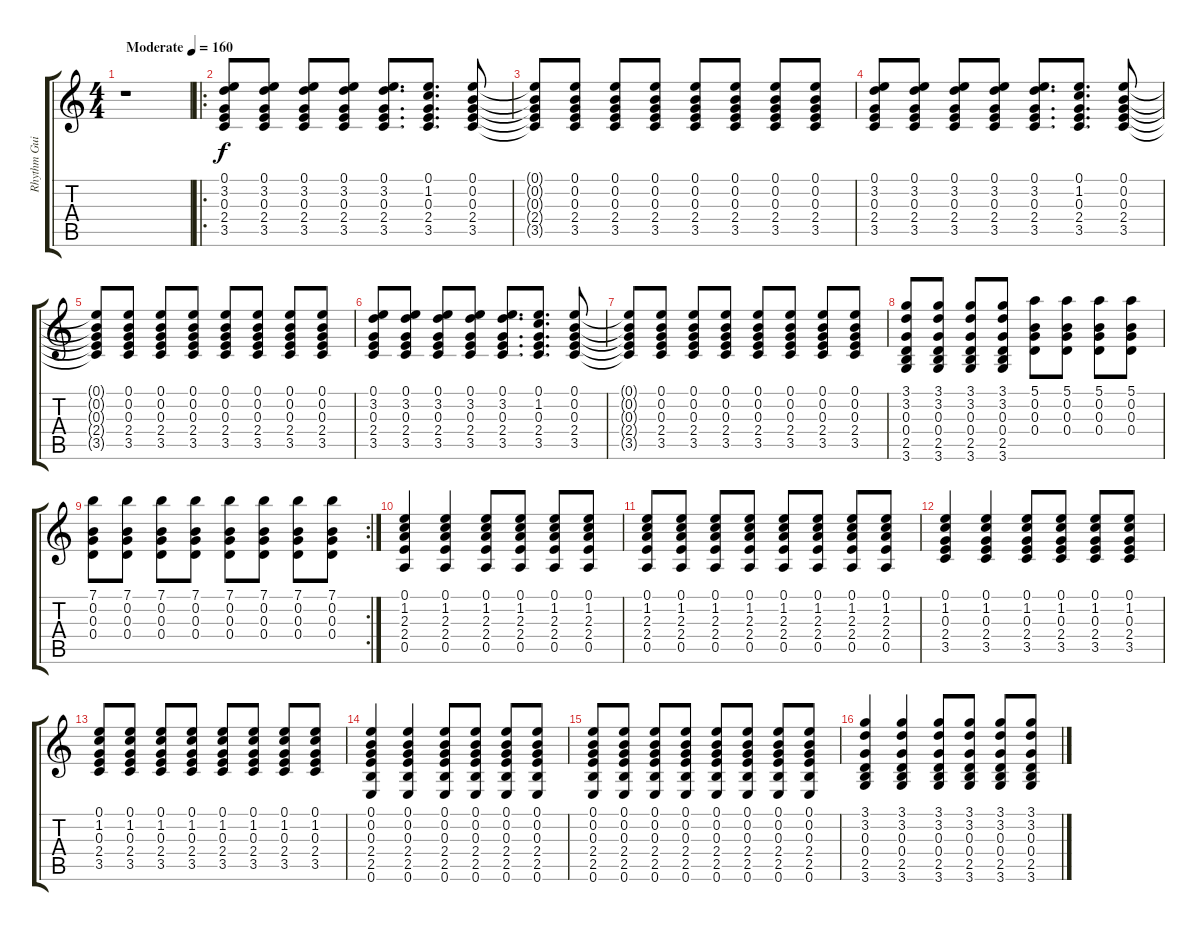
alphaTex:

\track ("Rhythm Guitar" "Rhythm Gui") {instrument acousticguitarsteel}
\staff {score tabs}
\tuning (E4 B3 G3 D3 A2 E2) {hide}
\ts (4 4)
\tempo (160 "Moderate")
\clef g2
\ks c
r.1{dy f instrument acousticguitarsteel} |
\ro
(0.1 3.2 0.3 2.4 3.5).8 (0.1 3.2 0.3 2.4 3.5).8 (0.1 3.2 0.3 2.4 3.5).8 (0.1 3.2 0.3 2.4 3.5).8 (0.1 3.2 0.3 2.4 3.5).8{d} (0.1 1.2 0.3 2.4 3.5).8{d} (0.1 0.2 0.3 2.4 3.5).8 |
(0.1{t} 0.2{t} 0.3{t} 2.4{t} 3.5{t}).8 (0.1 0.2 0.3 2.4 3.5).8 (0.1 0.2 0.3 2.4 3.5).8 (0.1 0.2 0.3 2.4 3.5).8 (0.1 0.2 0.3 2.4 3.5).8 (0.1 0.2 0.3 2.4 3.5).8 (0.1 0.2 0.3 2.4 3.5).8 (0.1 0.2 0.3 2.4 3.5).8 |
(0.1 3.2 0.3 2.4 3.5).8 (0.1 3.2 0.3 2.4 3.5).8 (0.1 3.2 0.3 2.4 3.5).8 (0.1 3.2 0.3 2.4 3.5).8 (0.1 3.2 0.3 2.4 3.5).8{d} (0.1 1.2 0.3 2.4 3.5).8{d} (0.1 0.2 0.3 2.4 3.5).8 |
(0.1{t} 0.2{t} 0.3{t} 2.4{t} 3.5{t}).8 (0.1 0.2 0.3 2.4 3.5).8 (0.1 0.2 0.3 2.4 3.5).8 (0.1 0.2 0.3 2.4 3.5).8 (0.1 0.2 0.3 2.4 3.5).8 (0.1 0.2 0.3 2.4 3.5).8 (0.1 0.2 0.3 2.4 3.5).8 (0.1 0.2 0.3 2.4 3.5).8 |
(0.1 3.2 0.3 2.4 3.5).8 (0.1 3.2 0.3 2.4 3.5).8 (0.1 3.2 0.3 2.4 3.5).8 (0.1 3.2 0.3 2.4 3.5).8 (0.1 3.2 0.3 2.4 3.5).8{d} (0.1 1.2 0.3 2.4 3.5).8{d} (0.1 0.2 0.3 2.4 3.5).8 |
(0.1{t} 0.2{t} 0.3{t} 2.4{t} 3.5{t}).8 (0.1 0.2 0.3 2.4 3.5).8 (0.1 0.2 0.3 2.4 3.5).8 (0.1 0.2 0.3 2.4 3.5).8 (0.1 0.2 0.3 2.4 3.5).8 (0.1 0.2 0.3 2.4 3.5).8 (0.1 0.2 0.3 2.4 3.5).8 (0.1 0.2 0.3 2.4 3.5).8 |
(3.1 3.2 0.3 0.4 2.5 3.6).8 (3.1 3.2 0.3 0.4 2.5 3.6).8 (3.1 3.2 0.3 0.4 2.5 3.6).8 (3.1 3.2 0.3 0.4 2.5 3.6).8 (5.1 0.2 0.3 0.4).8 (5.1 0.2 0.3 0.4).8 (5.1 0.2 0.3 0.4).8 (5.1 0.2 0.3 0.4).8 |
\rc 2
(7.1 0.2 0.3 0.4).8 (7.1 0.2 0.3 0.4).8 (7.1 0.2 0.3 0.4).8 (7.1 0.2 0.3 0.4).8 (7.1 0.2 0.3 0.4).8 (7.1 0.2 0.3 0.4).8 (7.1 0.2 0.3 0.4).8 (7.1 0.2 0.3 0.4).8 |
(0.1 1.2 2.3 2.4 0.5).4 (0.1 1.2 2.3 2.4 0.5).4 (0.1 1.2 2.3 2.4 0.5).8 (0.1 1.2 2.3 2.4 0.5).8 (0.1 1.2 2.3 2.4 0.5).8 (0.1 1.2 2.3 2.4 0.5).8 |
(0.1 1.2 2.3 2.4 0.5).8 (0.1 1.2 2.3 2.4 0.5).8 (0.1 1.2 2.3 2.4 0.5).8 (0.1 1.2 2.3 2.4 0.5).8 (0.1 1.2 2.3 2.4 0.5).8 (0.1 1.2 2.3 2.4 0.5).8 (0.1 1.2 2.3 2.4 0.5).8 (0.1 1.2 2.3 2.4 0.5).8 |
(0.1 1.2 0.3 2.4 3.5).4 (0.1 1.2 0.3 2.4 3.5).4 (0.1 1.2 0.3 2.4 3.5).8 (0.1 1.2 0.3 2.4 3.5).8 (0.1 1.2 0.3 2.4 3.5).8 (0.1 1.2 0.3 2.4 3.5).8 |
(0.1 1.2 0.3 2.4 3.5).8 (0.1 1.2 0.3 2.4 3.5).8 (0.1 1.2 0.3 2.4 3.5).8 (0.1 1.2 0.3 2.4 3.5).8 (0.1 1.2 0.3 2.4 3.5).8 (0.1 1.2 0.3 2.4 3.5).8 (0.1 1.2 0.3 2.4 3.5).8 (0.1 1.2 0.3 2.4 3.5).8 |
(0.1 0.2 0.3 2.4 2.5 0.6).4 (0.1 0.2 0.3 2.4 2.5 0.6).4 (0.1 0.2 0.3 2.4 2.5 0.6).8 (0.1 0.2 0.3 2.4 2.5 0.6).8 (0.1 0.2 0.3 2.4 2.5 0.6).8 (0.1 0.2 0.3 2.4 2.5 0.6).8 |
(0.1 0.2 0.3 2.4 2.5 0.6).8 (0.1 0.2 0.3 2.4 2.5 0.6).8 (0.1 0.2 0.3 2.4 2.5 0.6).8 (0.1 0.2 0.3 2.4 2.5 0.6).8 (0.1 0.2 0.3 2.4 2.5 0.6).8 (0.1 0.2 0.3 2.4 2.5 0.6).8 (0.1 0.2 0.3 2.4 2.5 0.6).8 (0.1 0.2 0.3 2.4 2.5 0.6).8 |
(3.1 3.2 0.3 0.4 2.5 3.6).4 (3.1 3.2 0.3 0.4 2.5 3.6).4 (3.1 3.2 0.3 0.4 2.5 3.6).8 (3.1 3.2 0.3 0.4 2.5 3.6).8 (3.1 3.2 0.3 0.4 2.5 3.6).8 (3.1 3.2 0.3 0.4 2.5 3.6).8
